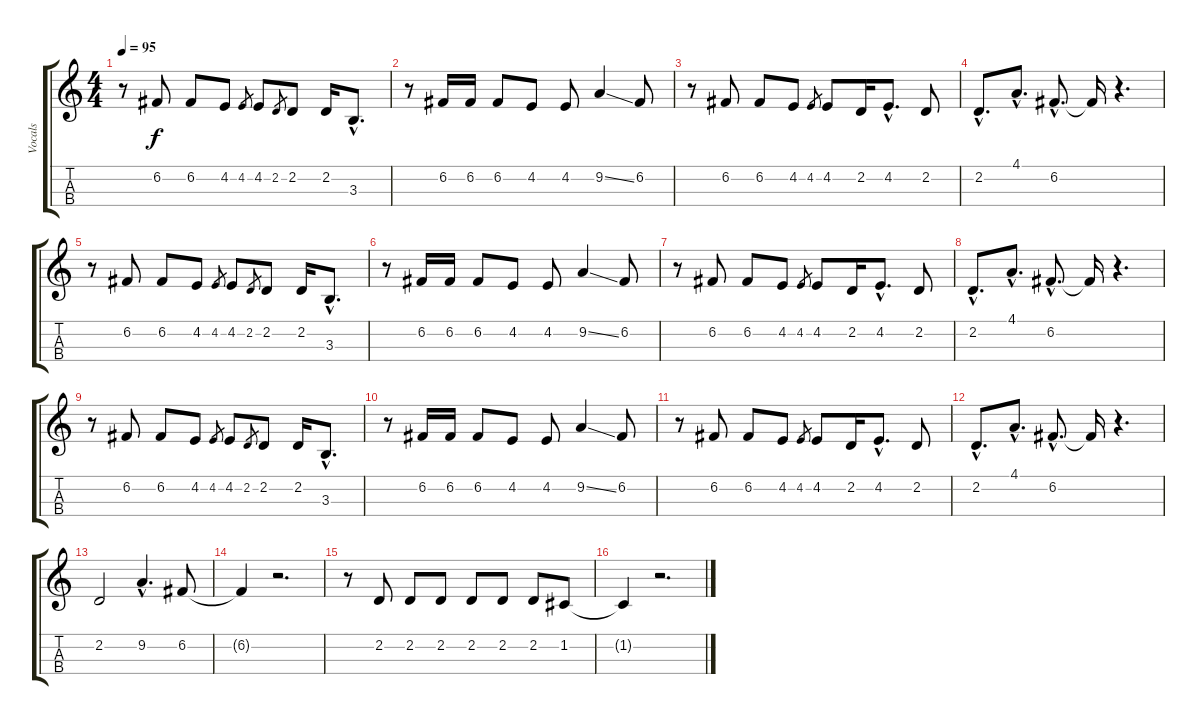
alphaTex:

\track ("Vocals" "Vocals") {instrument lead2sawtooth}
\staff {score tabs}
\tuning (F4 C4 Ab3 Eb3) {hide}
\ts (4 4)
\tempo 95
\clef g2
\ks c
r.8{dy f} 6.2.8 6.2.8 4.2.8 4.2.8{gr} 4.2.8 2.2.8{gr} 2.2.8 2.2.16 3.3{hac}.8{d} |
r.8 6.2.16 6.2.16 6.2.8 4.2.8 4.2.8 9.2{ss}.4 6.2.8 |
r.8 6.2.8 6.2.8 4.2.8 4.2.8{gr} 4.2.8 2.2.16 4.2{hac}.8{d} 2.2.8 |
2.2{hac}.8{d} 4.1{hac}.8{d} 6.2{hac}.8{d} 6.2{t}.16 r.4{d} |
r.8 6.2.8 6.2.8 4.2.8 4.2.8{gr} 4.2.8 2.2.8{gr} 2.2.8 2.2.16 3.3{hac}.8{d} |
r.8 6.2.16 6.2.16 6.2.8 4.2.8 4.2.8 9.2{ss}.4 6.2.8 |
r.8 6.2.8 6.2.8 4.2.8 4.2.8{gr} 4.2.8 2.2.16 4.2{hac}.8{d} 2.2.8 |
2.2{hac}.8{d} 4.1{hac}.8{d} 6.2{hac}.8{d} 6.2{t}.16 r.4{d} |
r.8 6.2.8 6.2.8 4.2.8 4.2.8{gr} 4.2.8 2.2.8{gr} 2.2.8 2.2.16 3.3{hac}.8{d} |
r.8 6.2.16 6.2.16 6.2.8 4.2.8 4.2.8 9.2{ss}.4 6.2.8 |
r.8 6.2.8 6.2.8 4.2.8 4.2.8{gr} 4.2.8 2.2.16 4.2{hac}.8{d} 2.2.8 |
2.2{hac}.8{d} 4.1{hac}.8{d} 6.2{hac}.8{d} 6.2{t}.16 r.4{d} |
2.2.2 9.2{hac}.4{d} 6.2.8 |
6.2{t}.4 r.2{d} |
r.8 2.2.8 2.2.8 2.2.8 2.2.8 2.2.8 2.2.8 1.2.8 |
1.2{t}.4 r.2{d}
